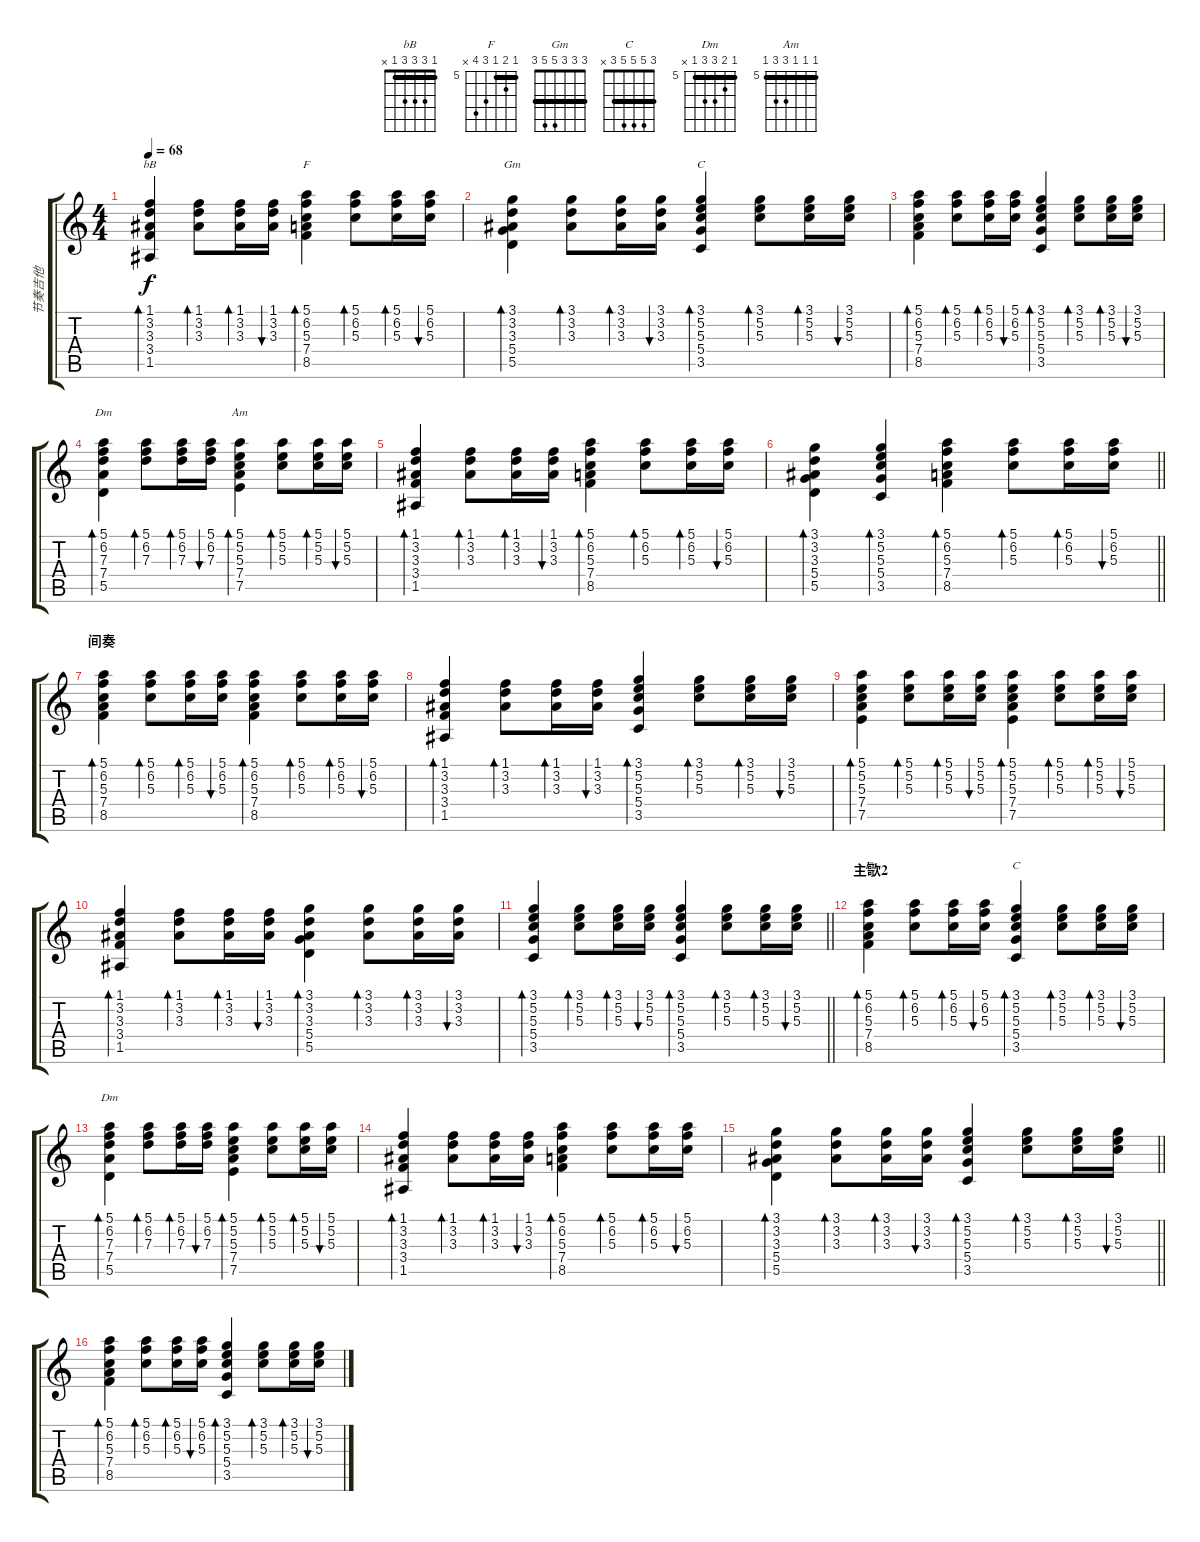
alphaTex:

\track ("节奏吉他" "节奏吉他") {instrument acousticguitarsteel}
\staff {score tabs}
\tuning (E4 B3 G3 D3 A2 E2) {hide}
\chord ("bB" 1 3 3 3 1 x) {barre 1}
\chord ("F" x x x x x x)
\chord ("Gm" 3 3 3 5 5 3) {barre 3}
\chord ("C" x x x x x x)
\chord ("Dm" x x x x x x)
\chord ("Am" 5 5 5 7 7 5) {firstfret 5 barre 5}
\chord ("F" 5 6 5 7 8 x) {firstfret 5 barre 5}
\chord ("C" 3 5 5 5 3 x) {barre 3}
\chord ("Dm" 5 6 7 7 5 x) {firstfret 5 barre 5}
\ts (4 4)
\tempo 68
\clef g2
\ks c
(1.1 3.2 3.3 3.4 1.5).4{bd 30 ch "bB" dy f} (1.1 3.2 3.3).8{bd 30} (1.1 3.2 3.3).16{bd 60} (1.1 3.2 3.3).16{bu 30} (5.1 6.2 5.3 7.4 8.5).4{bd 30 ch "F"} (5.1 6.2 5.3).8{bd 30} (5.1 6.2 5.3).16{bd 60} (5.1 6.2 5.3).16{bu 30} |
(3.1 3.2 3.3 5.4 5.5).4{bd 30 ch "Gm"} (3.1 3.2 3.3).8{bd 30} (3.1 3.2 3.3).16{bd 60} (3.1 3.2 3.3).16{bu 30} (3.1 5.2 5.3 5.4 3.5).4{bd 30 ch "C"} (3.1 5.2 5.3).8{bd 30} (3.1 5.2 5.3).16{bd 60} (3.1 5.2 5.3).16{bu 30} |
(5.1 6.2 5.3 7.4 8.5).4{bd 30} (5.1 6.2 5.3).8{bd 30} (5.1 6.2 5.3).16{bd 60} (5.1 6.2 5.3).16{bu 30} (3.1 5.2 5.3 5.4 3.5).4{bd 30} (3.1 5.2 5.3).8{bd 30} (3.1 5.2 5.3).16{bd 60} (3.1 5.2 5.3).16{bu 30} |
(5.1 6.2 7.3 7.4 5.5).4{bd 30 ch "Dm"} (5.1 6.2 7.3).8{bd 30} (5.1 6.2 7.3).16{bd 60} (5.1 6.2 7.3).16{bu 30} (5.1 5.2 5.3 7.4 7.5).4{bd 30 ch "Am"} (5.1 5.2 5.3).8{bd 30} (5.1 5.2 5.3).16{bd 60} (5.1 5.2 5.3).16{bu 30} |
(1.1 3.2 3.3 3.4 1.5).4{bd 30} (1.1 3.2 3.3).8{bd 30} (1.1 3.2 3.3).16{bd 60} (1.1 3.2 3.3).16{bu 30} (5.1 6.2 5.3 7.4 8.5).4{bd 30} (5.1 6.2 5.3).8{bd 30} (5.1 6.2 5.3).16{bd 60} (5.1 6.2 5.3).16{bu 30} |
\barLineRight lightlight
(3.1 3.2 3.3 5.4 5.5).4{bd 30} (3.1 5.2 5.3 5.4 3.5).4{bd 30} (5.1 6.2 5.3 7.4 8.5).4{bd 30} (5.1 6.2 5.3).8{bd 30} (5.1 6.2 5.3).16{bd 60} (5.1 6.2 5.3).16{bu 30} |
\section ("" "间奏")
(5.1 6.2 5.3 7.4 8.5).4{bd 30} (5.1 6.2 5.3).8{bd 30} (5.1 6.2 5.3).16{bd 60} (5.1 6.2 5.3).16{bu 30} (5.1 6.2 5.3 7.4 8.5).4{bd 30} (5.1 6.2 5.3).8{bd 30} (5.1 6.2 5.3).16{bd 60} (5.1 6.2 5.3).16{bu 30} |
(1.1 3.2 3.3 3.4 1.5).4{bd 30} (1.1 3.2 3.3).8{bd 30} (1.1 3.2 3.3).16{bd 60} (1.1 3.2 3.3).16{bu 30} (3.1 5.2 5.3 5.4 3.5).4{bd 30} (3.1 5.2 5.3).8{bd 30} (3.1 5.2 5.3).16{bd 60} (3.1 5.2 5.3).16{bu 30} |
(5.1 5.2 5.3 7.4 7.5).4{bd 30} (5.1 5.2 5.3).8{bd 30} (5.1 5.2 5.3).16{bd 60} (5.1 5.2 5.3).16{bu 30} (5.1 5.2 5.3 7.4 7.5).4{bd 30} (5.1 5.2 5.3).8{bd 30} (5.1 5.2 5.3).16{bd 60} (5.1 5.2 5.3).16{bu 30} |
(1.1 3.2 3.3 3.4 1.5).4{bd 30} (1.1 3.2 3.3).8{bd 30} (1.1 3.2 3.3).16{bd 60} (1.1 3.2 3.3).16{bu 30} (3.1 3.2 3.3 5.4 5.5).4{bd 30} (3.1 3.2 3.3).8{bd 30} (3.1 3.2 3.3).16{bd 60} (3.1 3.2 3.3).16{bu 30} |
\barLineRight lightlight
(3.1 5.2 5.3 5.4 3.5).4{bd 30} (3.1 5.2 5.3).8{bd 30} (3.1 5.2 5.3).16{bd 60} (3.1 5.2 5.3).16{bu 30} (3.1 5.2 5.3 5.4 3.5).4{bd 30} (3.1 5.2 5.3).8{bd 30} (3.1 5.2 5.3).16{bd 60} (3.1 5.2 5.3).16{bu 30} |
\section ("" "主歌2")
(5.1 6.2 5.3 7.4 8.5).4{bd 30 ch "F"} (5.1 6.2 5.3).8{bd 30} (5.1 6.2 5.3).16{bd 60} (5.1 6.2 5.3).16{bu 30} (3.1 5.2 5.3 5.4 3.5).4{bd 30 ch "C"} (3.1 5.2 5.3).8{bd 30} (3.1 5.2 5.3).16{bd 60} (3.1 5.2 5.3).16{bu 30} |
(5.1 6.2 7.3 7.4 5.5).4{bd 30 ch "Dm"} (5.1 6.2 7.3).8{bd 30} (5.1 6.2 7.3).16{bd 60} (5.1 6.2 7.3).16{bu 30} (5.1 5.2 5.3 7.4 7.5).4{bd 30} (5.1 5.2 5.3).8{bd 30} (5.1 5.2 5.3).16{bd 60} (5.1 5.2 5.3).16{bu 30} |
(1.1 3.2 3.3 3.4 1.5).4{bd 30} (1.1 3.2 3.3).8{bd 30} (1.1 3.2 3.3).16{bd 60} (1.1 3.2 3.3).16{bu 30} (5.1 6.2 5.3 7.4 8.5).4{bd 30} (5.1 6.2 5.3).8{bd 30} (5.1 6.2 5.3).16{bd 60} (5.1 6.2 5.3).16{bu 30} |
\barLineRight lightlight
(3.1 3.2 3.3 5.4 5.5).4{bd 30} (3.1 3.2 3.3).8{bd 30} (3.1 3.2 3.3).16{bd 60} (3.1 3.2 3.3).16{bu 30} (3.1 5.2 5.3 5.4 3.5).4{bd 30} (3.1 5.2 5.3).8{bd 30} (3.1 5.2 5.3).16{bd 60} (3.1 5.2 5.3).16{bu 30} |
(5.1 6.2 5.3 7.4 8.5).4{bd 30} (5.1 6.2 5.3).8{bd 30} (5.1 6.2 5.3).16{bd 60} (5.1 6.2 5.3).16{bu 30} (3.1 5.2 5.3 5.4 3.5).4{bd 30} (3.1 5.2 5.3).8{bd 30} (3.1 5.2 5.3).16{bd 60} (3.1 5.2 5.3).16{bu 30}
